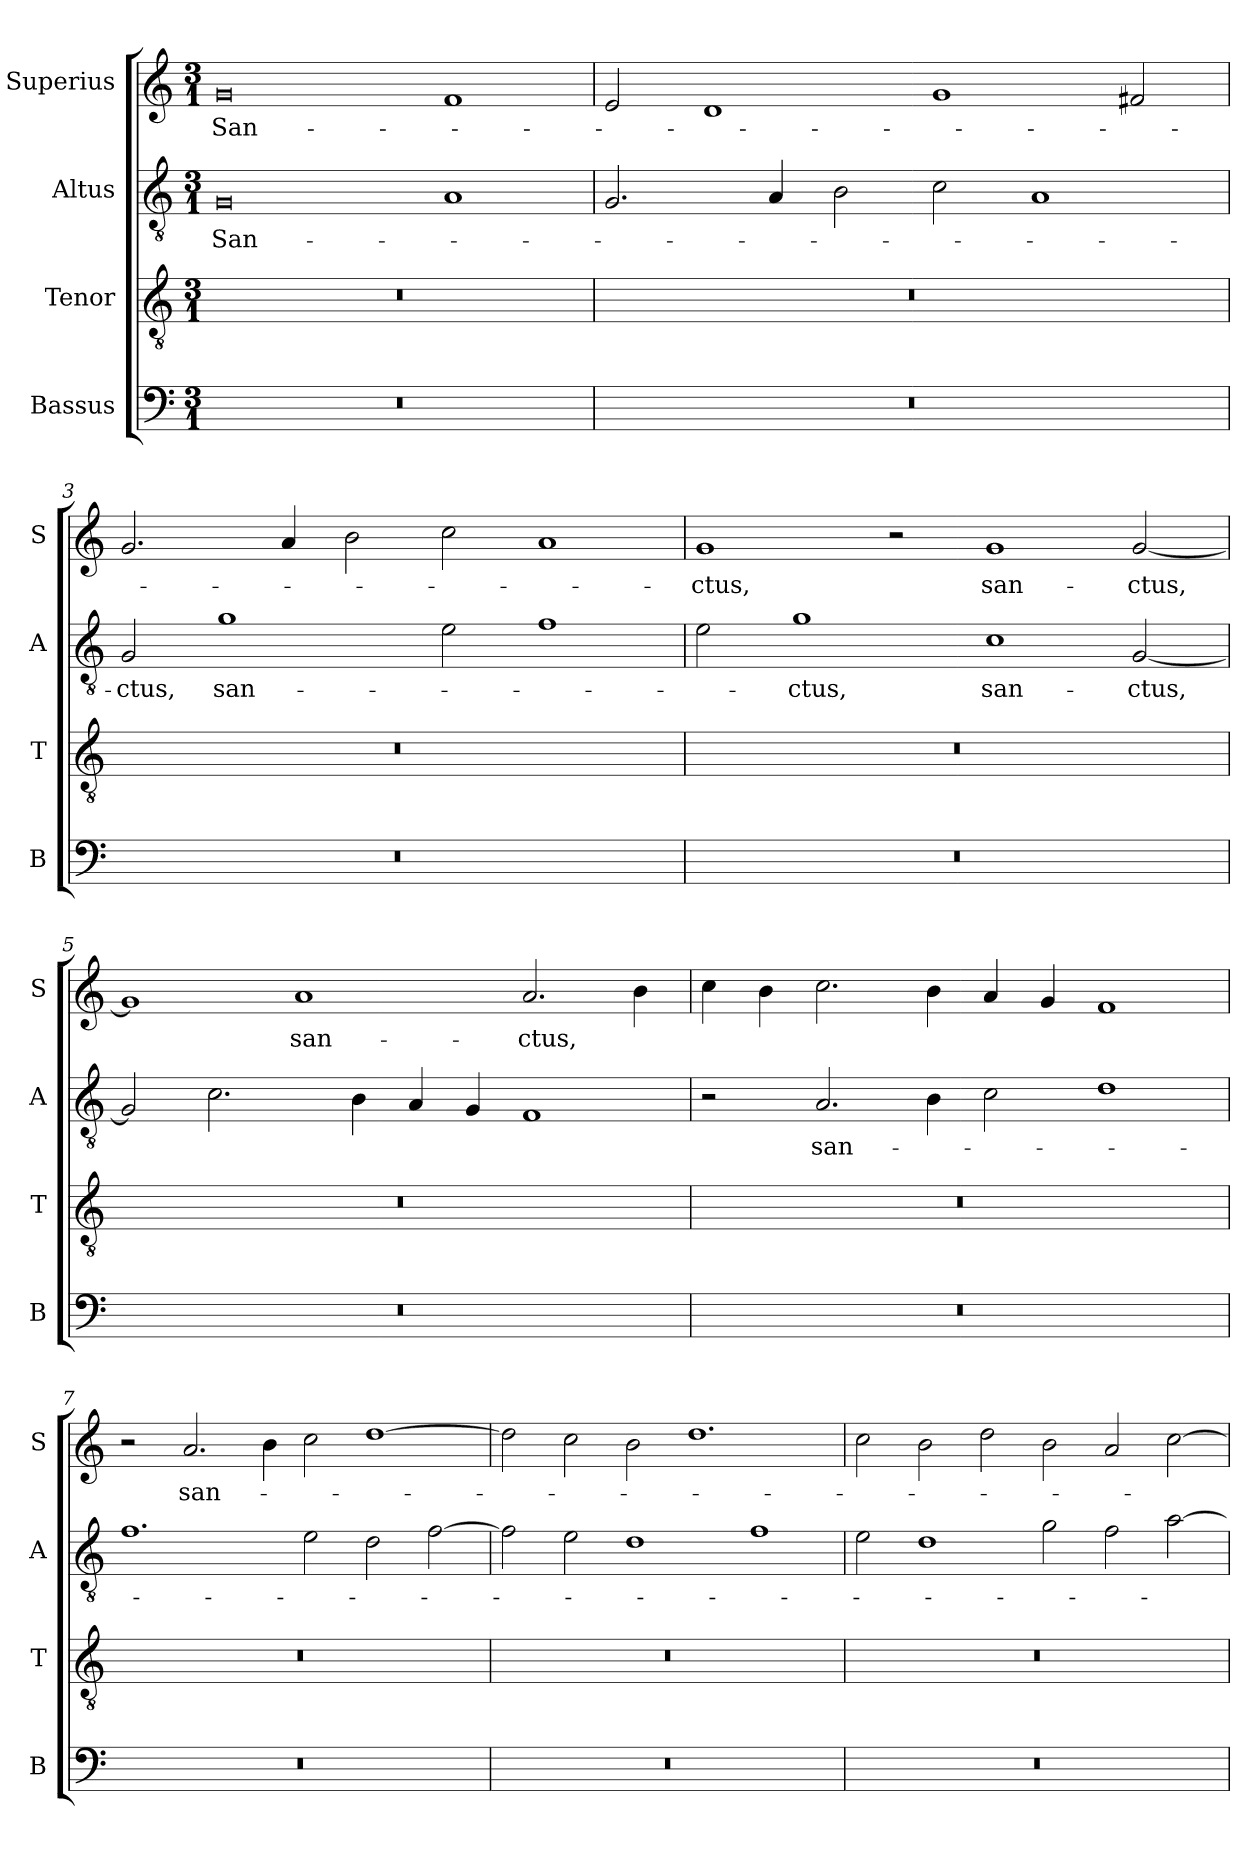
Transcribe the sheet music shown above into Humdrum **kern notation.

**kern	**kern	**kern	**text	**kern	**text
*part4	*part3	*part2	*part2	*part1	*part1
*staff4	*staff3	*staff2	*staff2	*staff1	*staff1
*I"Bassus	*I"Tenor	*I"Altus	*	*I"Superius	*
*I'B	*I'T	*I'A	*	*I'S	*
*clefF4	*clefGv2	*clefGv2	*	*clefG2	*
*M3/1	*M3/1	*M3/1	*	*M3/1	*
=1	=1	=1	=1	=1	=1
0.r	0.r	0G	San-	0g	San-
.	.	1A	.	1f	.
=2	=2	=2	=2	=2	=2
0.r	0.r	2.G	.	2e	.
.	.	.	.	1d	.
.	.	4A	.	.	.
.	.	2B	.	.	.
.	.	2c	.	1g	.
.	.	1A	.	.	.
.	.	.	.	2f#X	.
=3	=3	=3	=3	=3	=3
0.r	0.r	2G	-ctus,	2.g	.
.	.	1g	san-	.	.
.	.	.	.	4a	.
.	.	.	.	2b	.
.	.	2e	.	2cc	.
.	.	1f	.	1a	.
=4	=4	=4	=4	=4	=4
0.r	0.r	2e	.	1g	-ctus,
.	.	1g	-ctus,	.	.
.	.	.	.	2r	.
!	!	!	!LO:LY:i	!	!
.	.	1c	san-	1g	san-
!	!	!	!LO:LY:i	!	!LO:LY:i
.	.	[2G	-ctus,	[2g	-ctus,
=5	=5	=5	=5	=5	=5
0.r	0.r	2G]	.	1g]	.
.	.	2.c	.	.	.
!	!	!	!	!	!LO:LY:i
.	.	.	.	1a	san-
.	.	4B	.	.	.
.	.	4A	.	.	.
.	.	4G	.	.	.
!	!	!	!	!	!LO:LY:i
.	.	1F	.	2.a	-ctus,
.	.	.	.	4b	.
=6	=6	=6	=6	=6	=6
0.r	0.r	2r	.	4cc	.
.	.	.	.	4b	.
.	.	2.A	san-	2.cc	.
.	.	4B	.	4b	.
.	.	2c	.	4a	.
.	.	.	.	4g	.
.	.	1d	.	1f	.
=7	=7	=7	=7	=7	=7
0.r	0.r	1.f	.	2r	.
!	!	!	!	!	!LO:LY:i
.	.	.	.	2.a	san-
.	.	.	.	4b	.
.	.	2e	.	2cc	.
.	.	2d	.	[1dd	.
.	.	[2f	.	.	.
=8	=8	=8	=8	=8	=8
0.r	0.r	2f]	.	2dd]	.
.	.	2e	.	2cc	.
.	.	1d	.	2b	.
.	.	.	.	1.dd	.
.	.	1f	.	.	.
=9	=9	=9	=9	=9	=9
0.r	0.r	2e	.	2cc	.
.	.	1d	.	2b	.
.	.	.	.	2dd	.
.	.	2g	.	2b	.
.	.	2f	.	2a	.
.	.	[2a	.	[2cc	.
=	=	=	=	=	=
*-	*-	*-	*-	*-	*-
